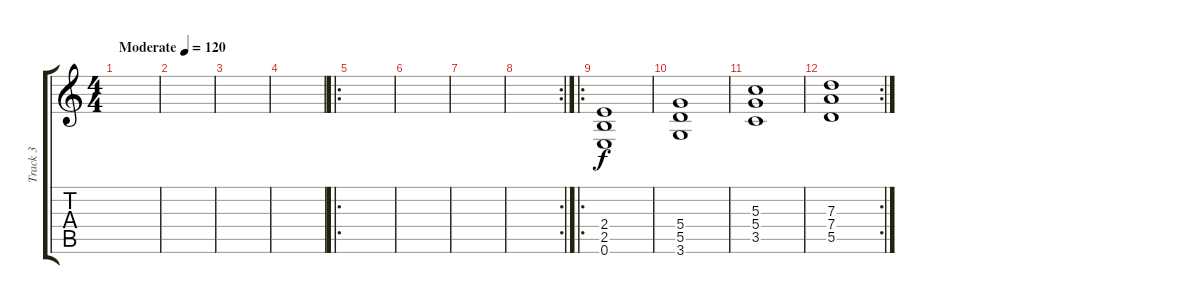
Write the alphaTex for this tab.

\track ("Track 3" "Track 3") {instrument distortionguitar}
\staff {score tabs}
\tuning (E4 B3 G3 D3 A2 E2) {hide}
\ts (4 4)
\tempo (120 "Moderate")
\clef g2
\ks c
|
|
|
|
\ro
|
|
|
\rc 2
|
\ro
(2.4 2.5 0.6).1 |
(5.4 5.5 3.6).1 |
(5.3 5.4 3.5).1 |
\rc 2
(7.3 7.4 5.5).1
